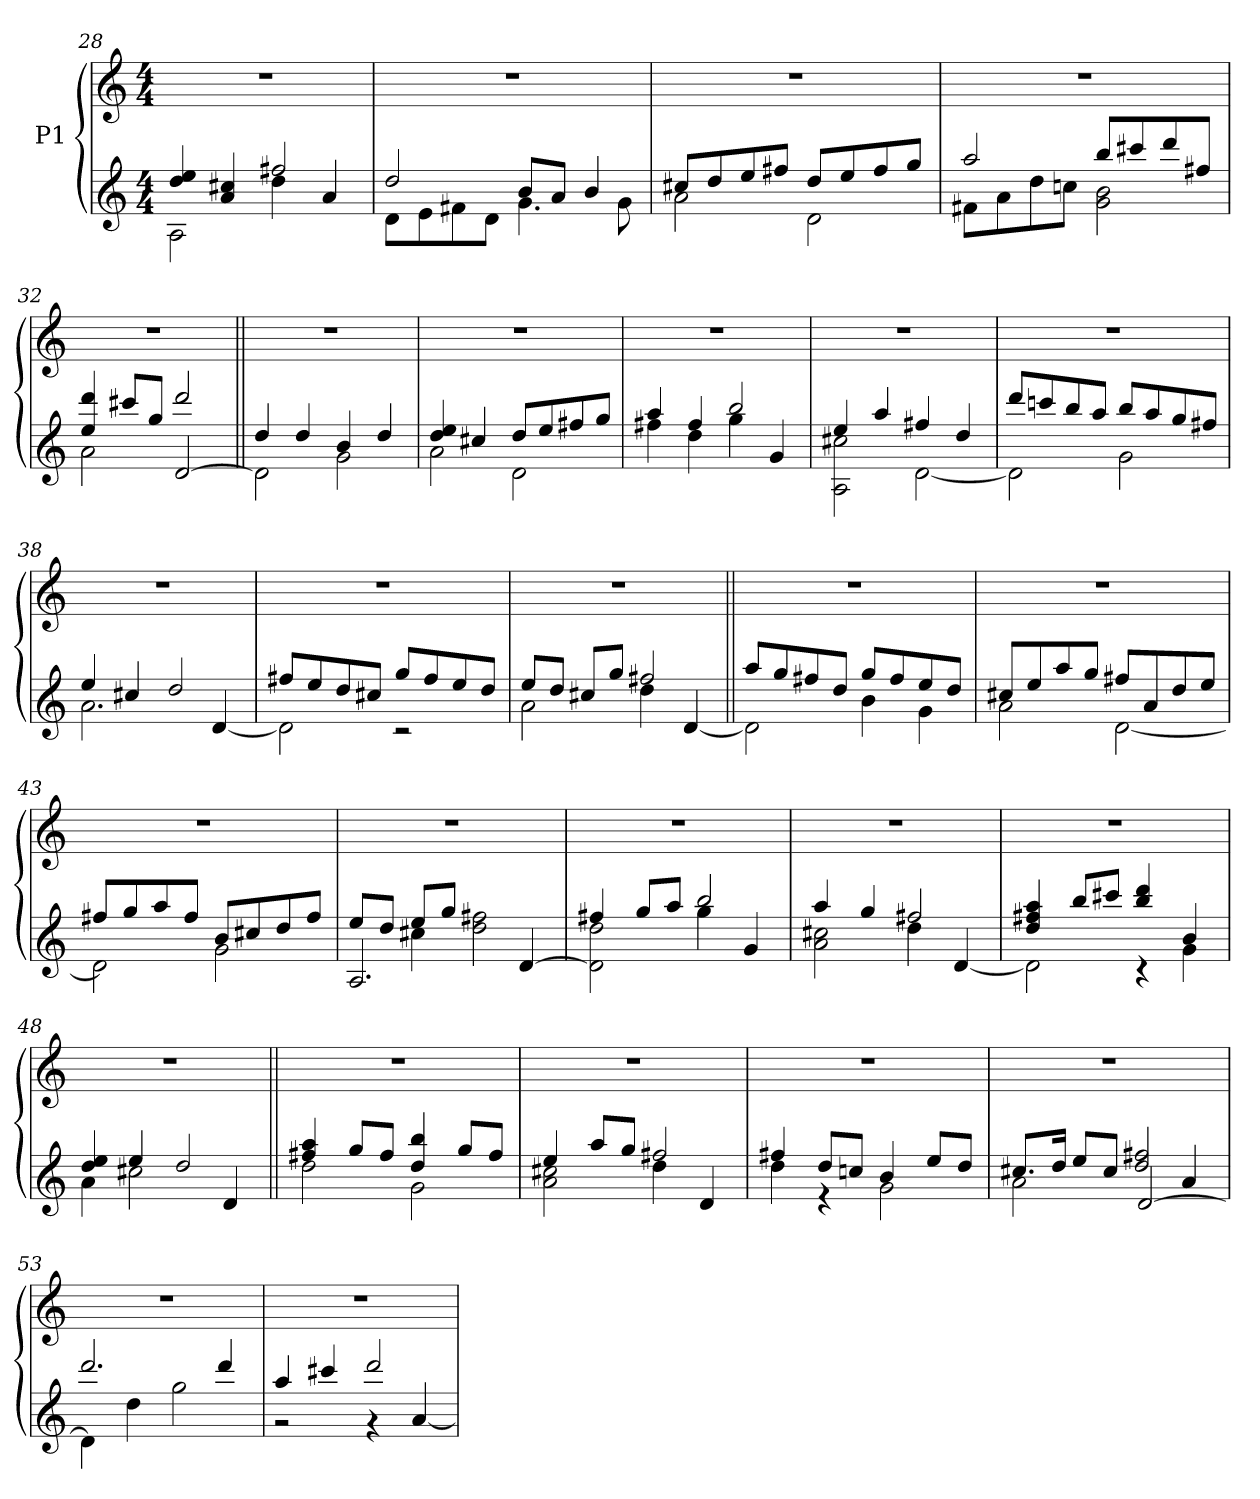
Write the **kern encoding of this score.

**kern	**kern
*part1	*part1
*staff2	*staff1
*I"P1	*
*clefG2	*clefG2
*ITrd7c12	*ITrd7c12
*k[]	*k[]
*C:	*C:
*M4/4	*M4/4
=28	=28
*^	*
4di/ 4ei	2AAi\	1r
4Ai/ 4c#i	.	.
2f#i/	4di\	.
.	4Ai/	.
=29	=29	=29
2di/	8Di\L	1r
.	8Ei\	.
.	8F#i\	.
.	8Di\J	.
8Bi/L	4.Gi\	.
8Ai/J	.	.
4Bi/	.	.
.	8Gi\	.
=30	=30	=30
8c#i/L	2Ai\	1r
8di/	.	.
8ei/	.	.
8f#i/J	.	.
8di/L	2Di\	.
8ei/	.	.
8f#i/	.	.
8gi/J	.	.
!!LO:LB:g=z
=31	=31	=31
2ai/	8F#i\L	1r
.	8Ai\	.
.	8di\	.
.	8cni\J	.
8bi/L	2Gi\ 2Bi	.
8cc#i/	.	.
8ddi/	.	.
8f#i/J	.	.
=32	=32	=32
*	*^	*
4ei/ 4ddi	2Ai\	2ryy	1r
8cc#i/L	.	.	.
8gi/J	.	.	.
2ddi/	2ryy	[<2Di/	.
*	*v	*v	*
=33||	=33||	=33||
4di/	2Di\]	1r
4di/	.	.
4Bi/	2Gi\	.
4di/	.	.
=34	=34	=34
4di/ 4ei	2Ai\	1r
4c#i/	.	.
8di/L	2Di\	.
8ei/	.	.
8f#i/	.	.
8gi/J	.	.
=35	=35	=35
4ai/	4f#i\	1r
4f#i/	4di\	.
2bi/	4gi\	.
.	4Gi/	.
!!LO:PB:g=z
=36	=36	=36
4ei/	2AAi\ 2c#i	1r
4ai/	.	.
4f#i/	[<2Di\	.
4di/	.	.
=37	=37	=37
8ddi/L	2Di\]	1r
8ccni/	.	.
8bi/	.	.
8ai/J	.	.
8bi/L	2Gi\	.
8ai/	.	.
8gi/	.	.
8f#i/J	.	.
=38	=38	=38
4ei/	2.Ai\	1r
4c#i/	.	.
2di/	.	.
.	[<4Di/	.
=39	=39	=39
8f#i/L	2Di\]	1r
8ei/	.	.
8di/	.	.
8c#i/J	.	.
8gi/L	2r	.
8f#i/	.	.
8ei/	.	.
8di/J	.	.
!!LO:LB:g=z
=40	=40	=40
8ei/L	2Ai\	1r
8di/J	.	.
8c#i/L	.	.
8gi/J	.	.
2f#i/	4di\	.
.	[<4Di/	.
=41||	=41||	=41||
8ai/L	2Di\]	1r
8gi/	.	.
8f#i/	.	.
8di/J	.	.
8gi/L	4Bi\	.
8f#i/	.	.
8ei/	4Gi\	.
8di/J	.	.
=42	=42	=42
8c#i/L	2Ai\	1r
8ei/	.	.
8ai/	.	.
8gi/J	.	.
8f#i/L	[<2Di\	.
8Ai/	.	.
8di/	.	.
8ei/J	.	.
=43	=43	=43
8f#i/L	2Di\]	1r
8gi/	.	.
8ai/	.	.
8f#i/J	.	.
8Bi/L	2Gi\	.
8c#i/	.	.
8di/	.	.
8f#i/J	.	.
!!LO:LB:g=z
=44	=44	=44
*	*^	*
8ei/L	4ryy	2.AAi/	1r
8di/J	.	.	.
8ei/L	4c#i\	.	.
8gi/J	.	.	.
2di\ 2f#i	4ryy	.	.
.	4ryy	[<4Di/	.
*	*v	*v	*
=45	=45	=45
4f#i/	2Di\] 2di	1r
8gi/L	.	.
8ai/J	.	.
2bi/	4gi\	.
.	4Gi/	.
=46	=46	=46
4ai/	2Ai\ 2c#i	1r
4gi/	.	.
2f#i/	4di\	.
.	[<4Di/	.
=47	=47	=47
4di/ 4f#i 4ai	2Di\]	1r
8bi/L	.	.
8cc#i/J	.	.
4bi/ 4ddi	4r	.
4Bi/	4Gi\	.
=48	=48	=48
4di/ 4ei	4Ai\	1r
4ei/	2c#i\	.
2di/	.	.
.	4Di/	.
!!LO:LB:g=z
=49||	=49||	=49||
4f#i/ 4ai	2di\	1r
8gi/L	.	.
8f#i/J	.	.
4di/ 4bi	2Gi\	.
8gi/L	.	.
8f#i/J	.	.
=50	=50	=50
4ei/	2Ai\ 2c#i	1r
8ai/L	.	.
8gi/J	.	.
2f#i/	4di\	.
.	4Di/	.
=51	=51	=51
4f#i/	4di\	1r
8di/L	4r	.
8cni/J	.	.
4Bi/	2Gi\	.
8ei/L	.	.
8di/J	.	.
=52	=52	=52
*	*^	*
8.c#i/L	2Ai\	2ryy	1r
16di/Jk	.	.	.
8ei/L	.	.	.
8c#i/J	.	.	.
2di/ 2f#i	4ryy	[<2Di/	.
.	4Ai/	.	.
*	*v	*v	*
=53	=53	=53
2.ddi/	4Di\]	1r
.	4di\	.
.	2gi\	.
4ddi/	.	.
!!LO:LB:g=z
=54	=54	=54
4ai/	2r	1r
4cc#i/	.	.
2ddi/	4r	.
.	[<4Ai/	.
*v	*v	*
=	=
*-	*-
